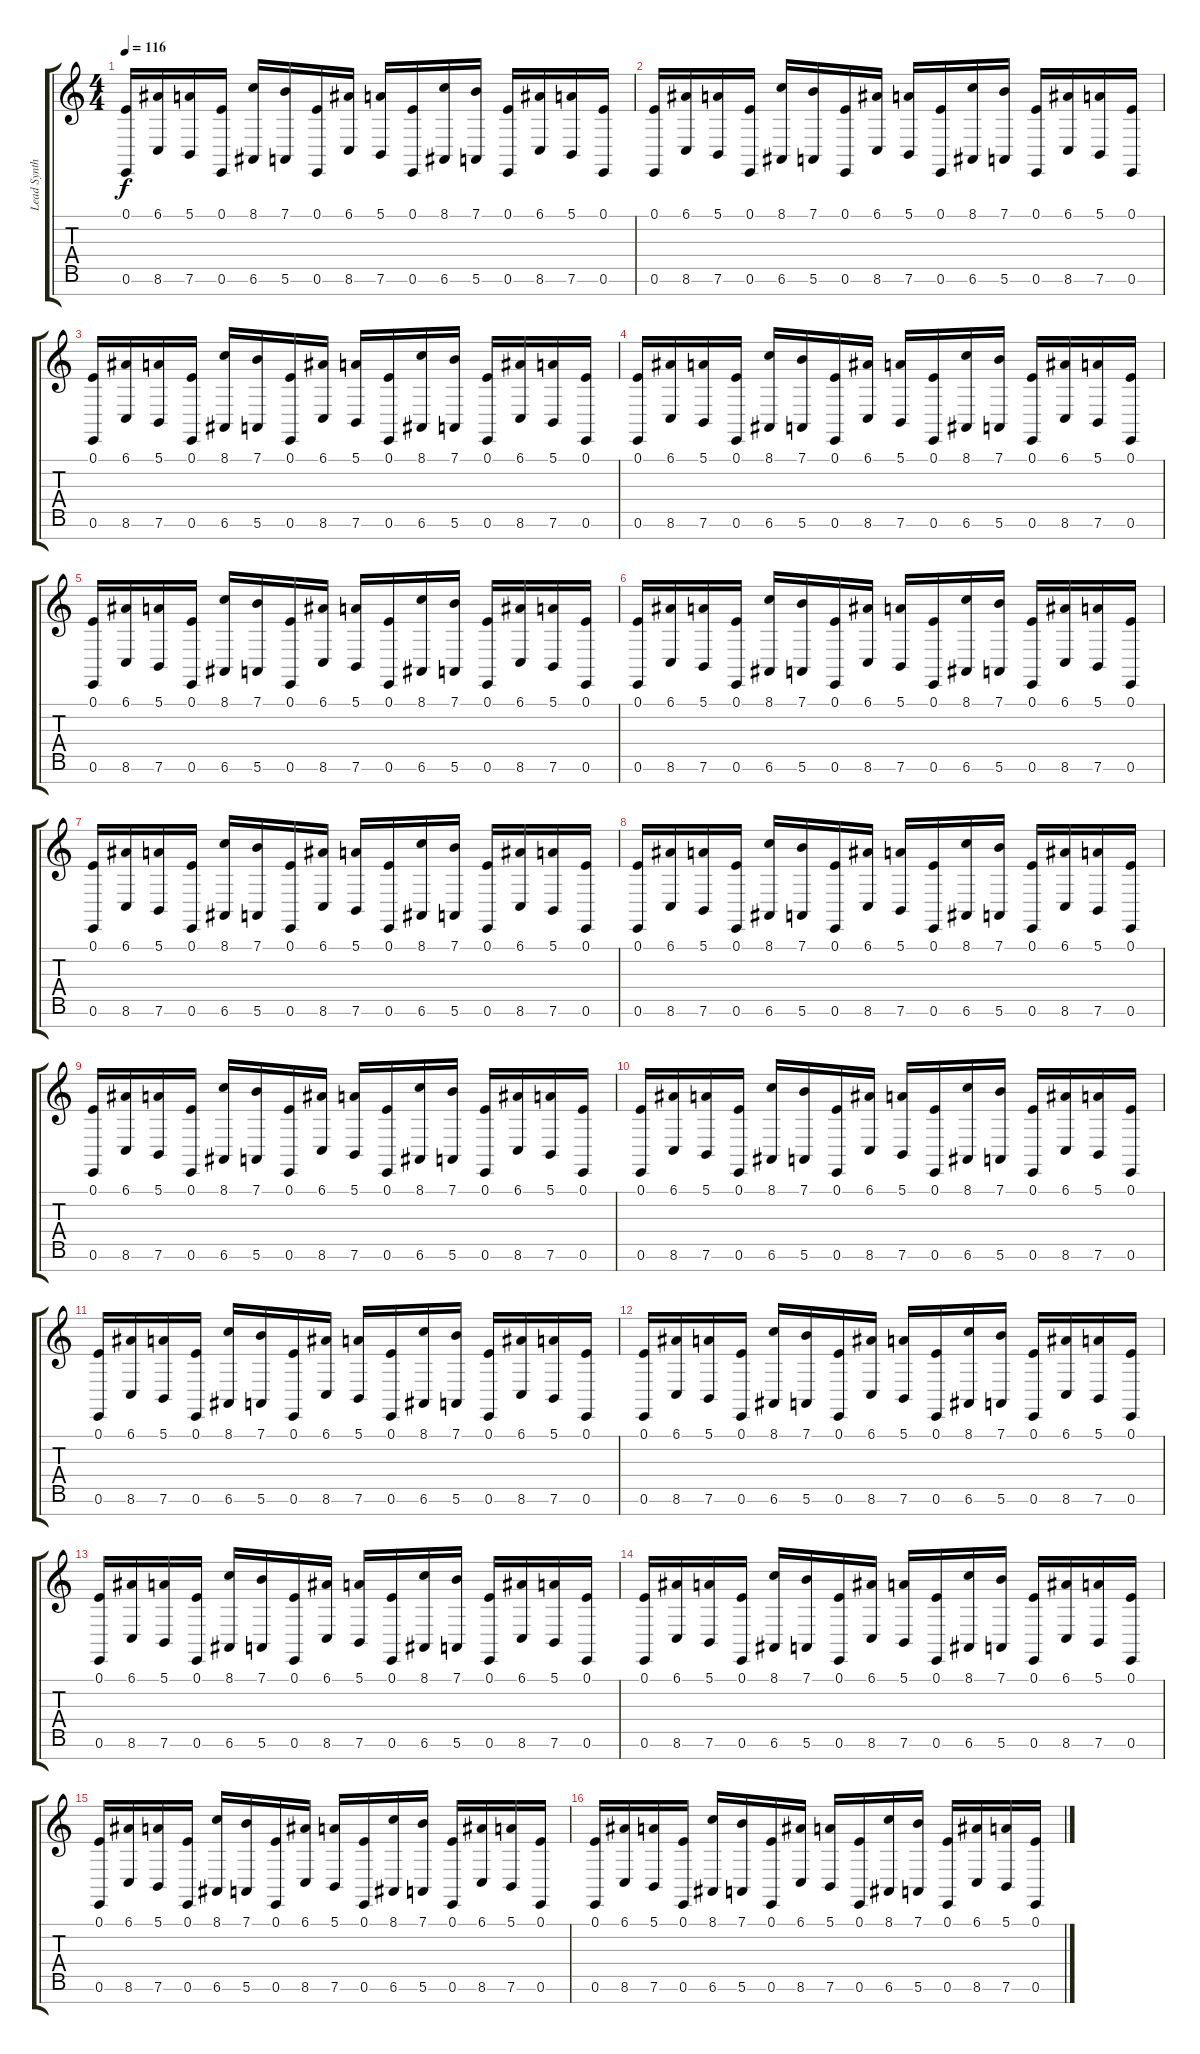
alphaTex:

\track ("Lead Synth3" "Lead Synth") {instrument electricpiano1}
\staff {score tabs}
\tuning (E4 B3 G3 D3 A2 E2 B1) {hide}
\ts (4 4)
\tempo 116
\clef g2
\ks c
(0.1 0.6).16{dy f} (6.1 8.6).16 (5.1 7.6).16 (0.1 0.6).16 (8.1 6.6).16 (7.1 5.6).16 (0.1 0.6).16 (6.1 8.6).16 (5.1 7.6).16 (0.1 0.6).16 (8.1 6.6).16 (7.1 5.6).16 (0.1 0.6).16 (6.1 8.6).16 (5.1 7.6).16 (0.1 0.6).16 |
(0.1 0.6).16 (6.1 8.6).16 (5.1 7.6).16 (0.1 0.6).16 (8.1 6.6).16 (7.1 5.6).16 (0.1 0.6).16 (6.1 8.6).16 (5.1 7.6).16 (0.1 0.6).16 (8.1 6.6).16 (7.1 5.6).16 (0.1 0.6).16 (6.1 8.6).16 (5.1 7.6).16 (0.1 0.6).16 |
(0.1 0.6).16 (6.1 8.6).16 (5.1 7.6).16 (0.1 0.6).16 (8.1 6.6).16 (7.1 5.6).16 (0.1 0.6).16 (6.1 8.6).16 (5.1 7.6).16 (0.1 0.6).16 (8.1 6.6).16 (7.1 5.6).16 (0.1 0.6).16 (6.1 8.6).16 (5.1 7.6).16 (0.1 0.6).16 |
(0.1 0.6).16 (6.1 8.6).16 (5.1 7.6).16 (0.1 0.6).16 (8.1 6.6).16 (7.1 5.6).16 (0.1 0.6).16 (6.1 8.6).16 (5.1 7.6).16 (0.1 0.6).16 (8.1 6.6).16 (7.1 5.6).16 (0.1 0.6).16 (6.1 8.6).16 (5.1 7.6).16 (0.1 0.6).16 |
(0.1 0.6).16 (6.1 8.6).16 (5.1 7.6).16 (0.1 0.6).16 (8.1 6.6).16 (7.1 5.6).16 (0.1 0.6).16 (6.1 8.6).16 (5.1 7.6).16 (0.1 0.6).16 (8.1 6.6).16 (7.1 5.6).16 (0.1 0.6).16 (6.1 8.6).16 (5.1 7.6).16 (0.1 0.6).16 |
(0.1 0.6).16 (6.1 8.6).16 (5.1 7.6).16 (0.1 0.6).16 (8.1 6.6).16 (7.1 5.6).16 (0.1 0.6).16 (6.1 8.6).16 (5.1 7.6).16 (0.1 0.6).16 (8.1 6.6).16 (7.1 5.6).16 (0.1 0.6).16 (6.1 8.6).16 (5.1 7.6).16 (0.1 0.6).16 |
(0.1 0.6).16 (6.1 8.6).16 (5.1 7.6).16 (0.1 0.6).16 (8.1 6.6).16 (7.1 5.6).16 (0.1 0.6).16 (6.1 8.6).16 (5.1 7.6).16 (0.1 0.6).16 (8.1 6.6).16 (7.1 5.6).16 (0.1 0.6).16 (6.1 8.6).16 (5.1 7.6).16 (0.1 0.6).16 |
(0.1 0.6).16 (6.1 8.6).16 (5.1 7.6).16 (0.1 0.6).16 (8.1 6.6).16 (7.1 5.6).16 (0.1 0.6).16 (6.1 8.6).16 (5.1 7.6).16 (0.1 0.6).16 (8.1 6.6).16 (7.1 5.6).16 (0.1 0.6).16 (6.1 8.6).16 (5.1 7.6).16 (0.1 0.6).16 |
(0.1 0.6).16 (6.1 8.6).16 (5.1 7.6).16 (0.1 0.6).16 (8.1 6.6).16 (7.1 5.6).16 (0.1 0.6).16 (6.1 8.6).16 (5.1 7.6).16 (0.1 0.6).16 (8.1 6.6).16 (7.1 5.6).16 (0.1 0.6).16 (6.1 8.6).16 (5.1 7.6).16 (0.1 0.6).16 |
(0.1 0.6).16 (6.1 8.6).16 (5.1 7.6).16 (0.1 0.6).16 (8.1 6.6).16 (7.1 5.6).16 (0.1 0.6).16 (6.1 8.6).16 (5.1 7.6).16 (0.1 0.6).16 (8.1 6.6).16 (7.1 5.6).16 (0.1 0.6).16 (6.1 8.6).16 (5.1 7.6).16 (0.1 0.6).16 |
(0.1 0.6).16 (6.1 8.6).16 (5.1 7.6).16 (0.1 0.6).16 (8.1 6.6).16 (7.1 5.6).16 (0.1 0.6).16 (6.1 8.6).16 (5.1 7.6).16 (0.1 0.6).16 (8.1 6.6).16 (7.1 5.6).16 (0.1 0.6).16 (6.1 8.6).16 (5.1 7.6).16 (0.1 0.6).16 |
(0.1 0.6).16 (6.1 8.6).16 (5.1 7.6).16 (0.1 0.6).16 (8.1 6.6).16 (7.1 5.6).16 (0.1 0.6).16 (6.1 8.6).16 (5.1 7.6).16 (0.1 0.6).16 (8.1 6.6).16 (7.1 5.6).16 (0.1 0.6).16 (6.1 8.6).16 (5.1 7.6).16 (0.1 0.6).16 |
(0.1 0.6).16 (6.1 8.6).16 (5.1 7.6).16 (0.1 0.6).16 (8.1 6.6).16 (7.1 5.6).16 (0.1 0.6).16 (6.1 8.6).16 (5.1 7.6).16 (0.1 0.6).16 (8.1 6.6).16 (7.1 5.6).16 (0.1 0.6).16 (6.1 8.6).16 (5.1 7.6).16 (0.1 0.6).16 |
(0.1 0.6).16 (6.1 8.6).16 (5.1 7.6).16 (0.1 0.6).16 (8.1 6.6).16 (7.1 5.6).16 (0.1 0.6).16 (6.1 8.6).16 (5.1 7.6).16 (0.1 0.6).16 (8.1 6.6).16 (7.1 5.6).16 (0.1 0.6).16 (6.1 8.6).16 (5.1 7.6).16 (0.1 0.6).16 |
(0.1 0.6).16 (6.1 8.6).16 (5.1 7.6).16 (0.1 0.6).16 (8.1 6.6).16 (7.1 5.6).16 (0.1 0.6).16 (6.1 8.6).16 (5.1 7.6).16 (0.1 0.6).16 (8.1 6.6).16 (7.1 5.6).16 (0.1 0.6).16 (6.1 8.6).16 (5.1 7.6).16 (0.1 0.6).16 |
(0.1 0.6).16 (6.1 8.6).16 (5.1 7.6).16 (0.1 0.6).16 (8.1 6.6).16 (7.1 5.6).16 (0.1 0.6).16 (6.1 8.6).16 (5.1 7.6).16 (0.1 0.6).16 (8.1 6.6).16 (7.1 5.6).16 (0.1 0.6).16 (6.1 8.6).16 (5.1 7.6).16 (0.1 0.6).16
